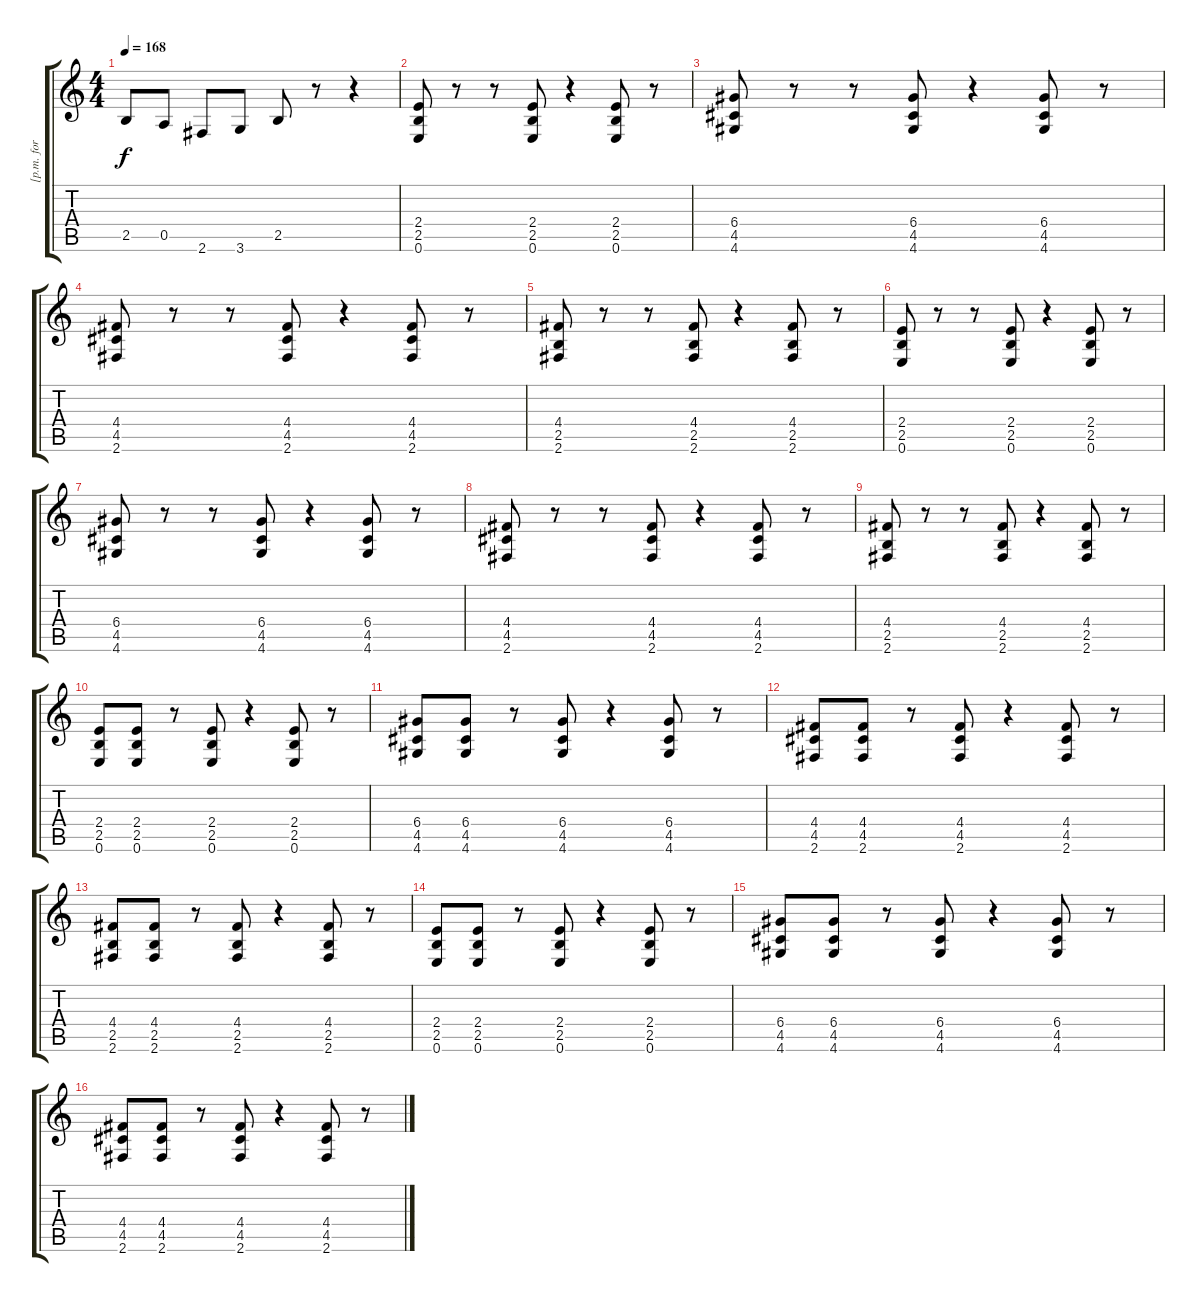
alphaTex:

\track ("[p.m. for gtr. 1-2 ]" "[p.m. for ") {instrument electricguitarmuted}
\staff {score tabs}
\tuning (E4 B3 G3 D3 A2 E2) {hide}
\ts (4 4)
\tempo 168
\clef g2
\ks c
2.5.8{dy f} 0.5.8 2.6.8 3.6.8 2.5.8 r.8 r.4 |
(2.4 2.5 0.6).8 r.8 r.8 (2.4 2.5 0.6).8 r.4 (2.4 2.5 0.6).8 r.8 |
(6.4 4.5 4.6).8 r.8 r.8 (6.4 4.5 4.6).8 r.4 (6.4 4.5 4.6).8 r.8 |
(4.4 4.5 2.6).8 r.8 r.8 (4.4 4.5 2.6).8 r.4 (4.4 4.5 2.6).8 r.8 |
(4.4 2.5 2.6).8 r.8 r.8 (4.4 2.5 2.6).8 r.4 (4.4 2.5 2.6).8 r.8 |
(2.4 2.5 0.6).8 r.8 r.8 (2.4 2.5 0.6).8 r.4 (2.4 2.5 0.6).8 r.8 |
(6.4 4.5 4.6).8 r.8 r.8 (6.4 4.5 4.6).8 r.4 (6.4 4.5 4.6).8 r.8 |
(4.4 4.5 2.6).8 r.8 r.8 (4.4 4.5 2.6).8 r.4 (4.4 4.5 2.6).8 r.8 |
(4.4 2.5 2.6).8 r.8 r.8 (4.4 2.5 2.6).8 r.4 (4.4 2.5 2.6).8 r.8 |
(2.4 2.5 0.6).8 (2.4 2.5 0.6).8 r.8 (2.4 2.5 0.6).8 r.4 (2.4 2.5 0.6).8 r.8 |
(6.4 4.5 4.6).8 (6.4 4.5 4.6).8 r.8 (6.4 4.5 4.6).8 r.4 (6.4 4.5 4.6).8 r.8 |
(4.4 4.5 2.6).8 (4.4 4.5 2.6).8 r.8 (4.4 4.5 2.6).8 r.4 (4.4 4.5 2.6).8 r.8 |
(4.4 2.5 2.6).8 (4.4 2.5 2.6).8 r.8 (4.4 2.5 2.6).8 r.4 (4.4 2.5 2.6).8 r.8 |
(2.4 2.5 0.6).8 (2.4 2.5 0.6).8 r.8 (2.4 2.5 0.6).8 r.4 (2.4 2.5 0.6).8 r.8 |
(6.4 4.5 4.6).8 (6.4 4.5 4.6).8 r.8 (6.4 4.5 4.6).8 r.4 (6.4 4.5 4.6).8 r.8 |
(4.4 4.5 2.6).8 (4.4 4.5 2.6).8 r.8 (4.4 4.5 2.6).8 r.4 (4.4 4.5 2.6).8 r.8
